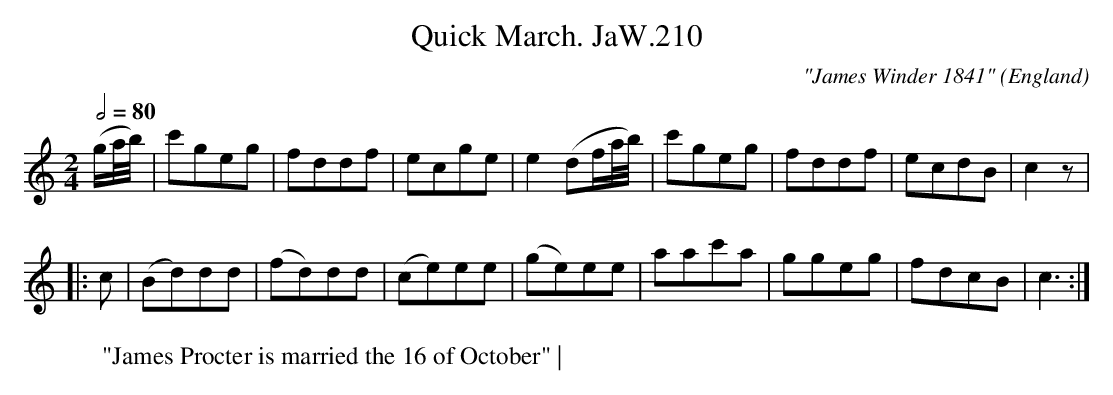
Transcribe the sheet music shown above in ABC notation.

X:1
T:Quick March. JaW.210
C:"James Winder 1841"
L:1/8
M:2/4
O:England
Q:1/2=80
K:C
(g/a/4b/4)|c'geg|fddf|ecge|e2(df/a/4b/4)|c'geg|fddf|ecdB|c2z|!
|:c|(Bd)dd|(fd)dd|(ce)ee|(ge)ee|aac'a|ggeg|fdcB|c3:|
W:"James Procter is married the 16 of October" |
